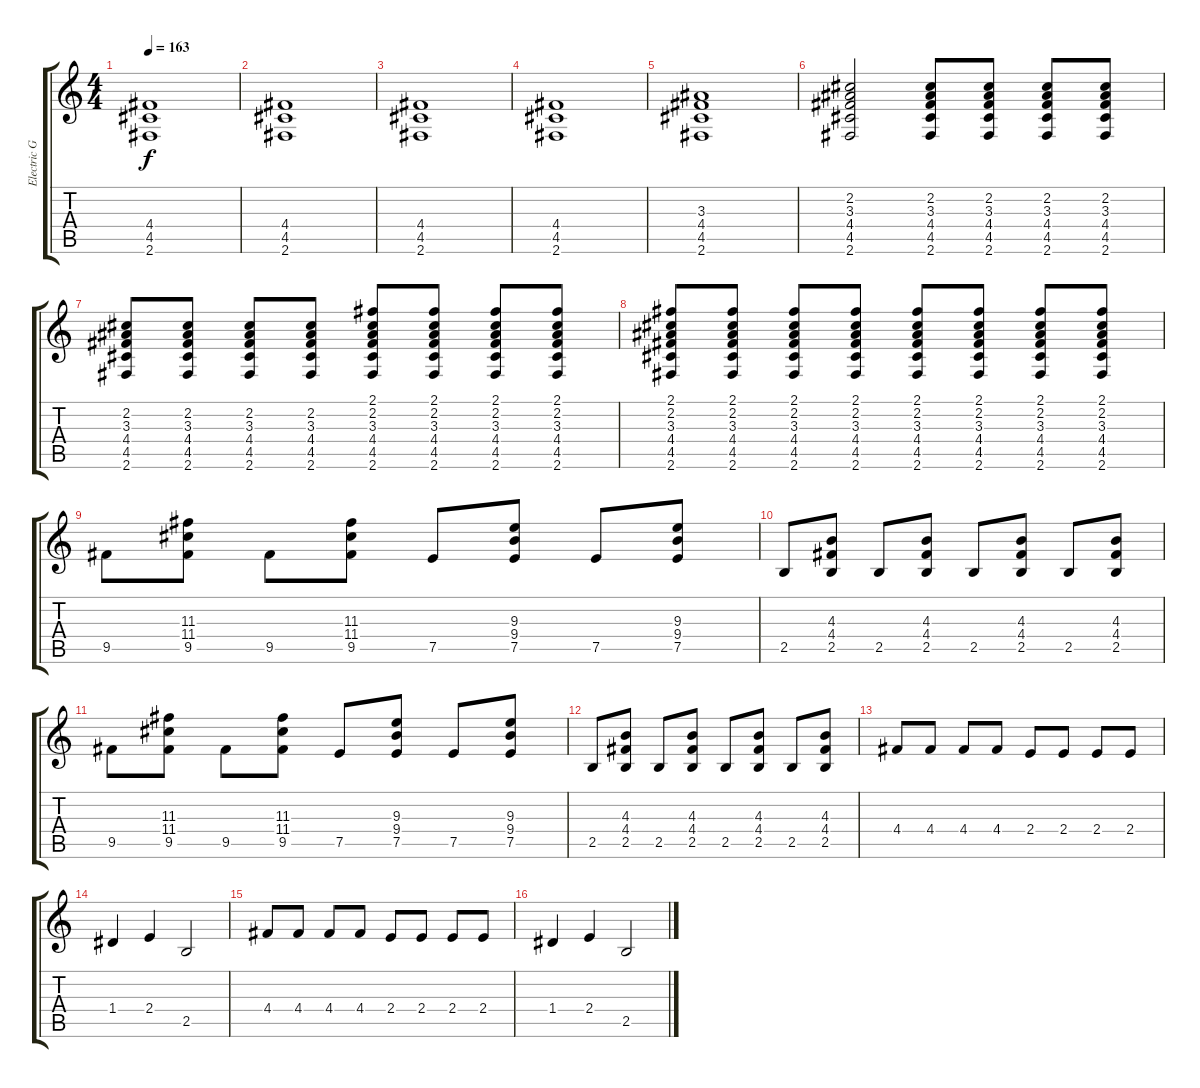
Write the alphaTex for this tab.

\track ("Electric Guitar (II)" "Electric G") {instrument distortionguitar}
\staff {score tabs}
\tuning (E4 B3 G3 D3 A2 E2) {hide}
\ts (4 4)
\tempo 163
\clef g2
\ks c
(4.4 4.5 2.6).1{dy f instrument distortionguitar} |
(4.4 4.5 2.6).1 |
(4.4 4.5 2.6).1 |
(4.4 4.5 2.6).1 |
(3.3 4.4 4.5 2.6).1 |
(2.2 3.3 4.4 4.5 2.6).2 (2.2 3.3 4.4 4.5 2.6).8 (2.2 3.3 4.4 4.5 2.6).8 (2.2 3.3 4.4 4.5 2.6).8 (2.2 3.3 4.4 4.5 2.6).8 |
(2.2 3.3 4.4 4.5 2.6).8 (2.2 3.3 4.4 4.5 2.6).8 (2.2 3.3 4.4 4.5 2.6).8 (2.2 3.3 4.4 4.5 2.6).8 (2.1 2.2 3.3 4.4 4.5 2.6).8 (2.1 2.2 3.3 4.4 4.5 2.6).8 (2.1 2.2 3.3 4.4 4.5 2.6).8 (2.1 2.2 3.3 4.4 4.5 2.6).8 |
(2.1 2.2 3.3 4.4 4.5 2.6).8 (2.1 2.2 3.3 4.4 4.5 2.6).8 (2.1 2.2 3.3 4.4 4.5 2.6).8 (2.1 2.2 3.3 4.4 4.5 2.6).8 (2.1 2.2 3.3 4.4 4.5 2.6).8 (2.1 2.2 3.3 4.4 4.5 2.6).8 (2.1 2.2 3.3 4.4 4.5 2.6).8 (2.1 2.2 3.3 4.4 4.5 2.6).8 |
9.5.8 (11.3 11.4 9.5).8 9.5.8 (11.3 11.4 9.5).8 7.5.8 (9.3 9.4 7.5).8 7.5.8 (9.3 9.4 7.5).8 |
2.5.8 (4.3 4.4 2.5).8 2.5.8 (4.3 4.4 2.5).8 2.5.8 (4.3 4.4 2.5).8 2.5.8 (4.3 4.4 2.5).8 |
9.5.8 (11.3 11.4 9.5).8 9.5.8 (11.3 11.4 9.5).8 7.5.8 (9.3 9.4 7.5).8 7.5.8 (9.3 9.4 7.5).8 |
2.5.8 (4.3 4.4 2.5).8 2.5.8 (4.3 4.4 2.5).8 2.5.8 (4.3 4.4 2.5).8 2.5.8 (4.3 4.4 2.5).8 |
4.4.8 4.4.8 4.4.8 4.4.8 2.4.8 2.4.8 2.4.8 2.4.8 |
1.4.4 2.4.4 2.5.2 |
4.4.8 4.4.8 4.4.8 4.4.8 2.4.8 2.4.8 2.4.8 2.4.8 |
1.4.4 2.4.4 2.5.2
